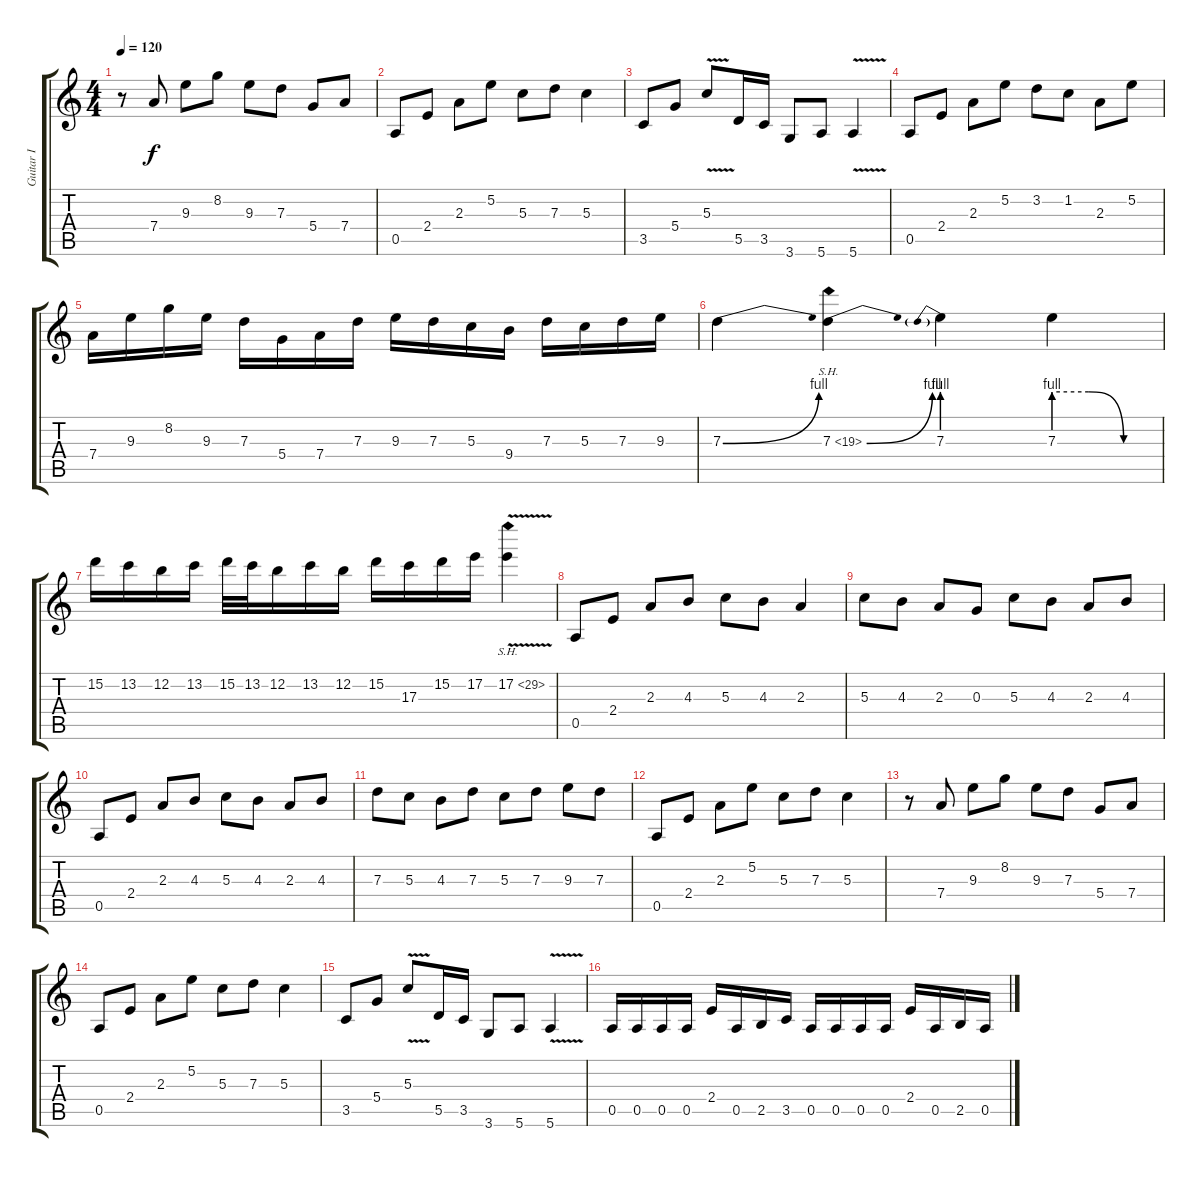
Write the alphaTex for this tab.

\track ("Guitar I" "Guitar I") {instrument distortionguitar}
\staff {score tabs}
\tuning (E4 B3 G3 D3 A2 E2) {hide}
\ts (4 4)
\tempo 120
\clef g2
\ks c
r.8{dy f} 7.4.8 9.3.8 8.2.8 9.3.8 7.3.8 5.4.8 7.4.8 |
0.5.8 2.4.8 2.3.8 5.2.8 5.3.8 7.3.8 5.3.4 |
3.5.8 5.4.8 5.3{v}.8 5.5.16 3.5.16 3.6.8 5.6.8 5.6{v}.4 |
0.5.8 2.4.8 2.3.8 5.2.8 3.2.8 1.2.8 2.3.8 5.2.8 |
7.4.16 9.3.16 8.2.16 9.3.16 7.3.16 5.4.16 7.4.16 7.3.16 9.3.16 7.3.16 5.3.16 9.4.16 7.3.16 5.3.16 7.3.16 9.3.16 |
7.3{be (bend 0 0 60 4)}.4 7.3{be (bend 0 0 60 4) sh 12}.4 7.3{be (prebend 0 4 60 4)}.4 7.3{be (custom 0 4 20 4 40 0 60 0)}.4 |
15.2.16 13.2.16 12.2.16 13.2.16 15.2.32 13.2.32 12.2.16 13.2.16 12.2.16 15.2.16 17.3.16 15.2.16 17.2.16 17.2{sh 12 v}.4 |
0.5.8 2.4.8 2.3.8 4.3.8 5.3.8 4.3.8 2.3.4 |
5.3.8 4.3.8 2.3.8 0.3.8 5.3.8 4.3.8 2.3.8 4.3.8 |
0.5.8 2.4.8 2.3.8 4.3.8 5.3.8 4.3.8 2.3.8 4.3.8 |
7.3.8 5.3.8 4.3.8 7.3.8 5.3.8 7.3.8 9.3.8 7.3.8 |
0.5.8 2.4.8 2.3.8 5.2.8 5.3.8 7.3.8 5.3.4 |
r.8 7.4.8 9.3.8 8.2.8 9.3.8 7.3.8 5.4.8 7.4.8 |
0.5.8 2.4.8 2.3.8 5.2.8 5.3.8 7.3.8 5.3.4 |
3.5.8 5.4.8 5.3{v}.8 5.5.16 3.5.16 3.6.8 5.6.8 5.6{v}.4 |
0.5.16 0.5.16 0.5.16 0.5.16 2.4.16 0.5.16 2.5.16 3.5.16 0.5.16 0.5.16 0.5.16 0.5.16 2.4.16 0.5.16 2.5.16 0.5.16
